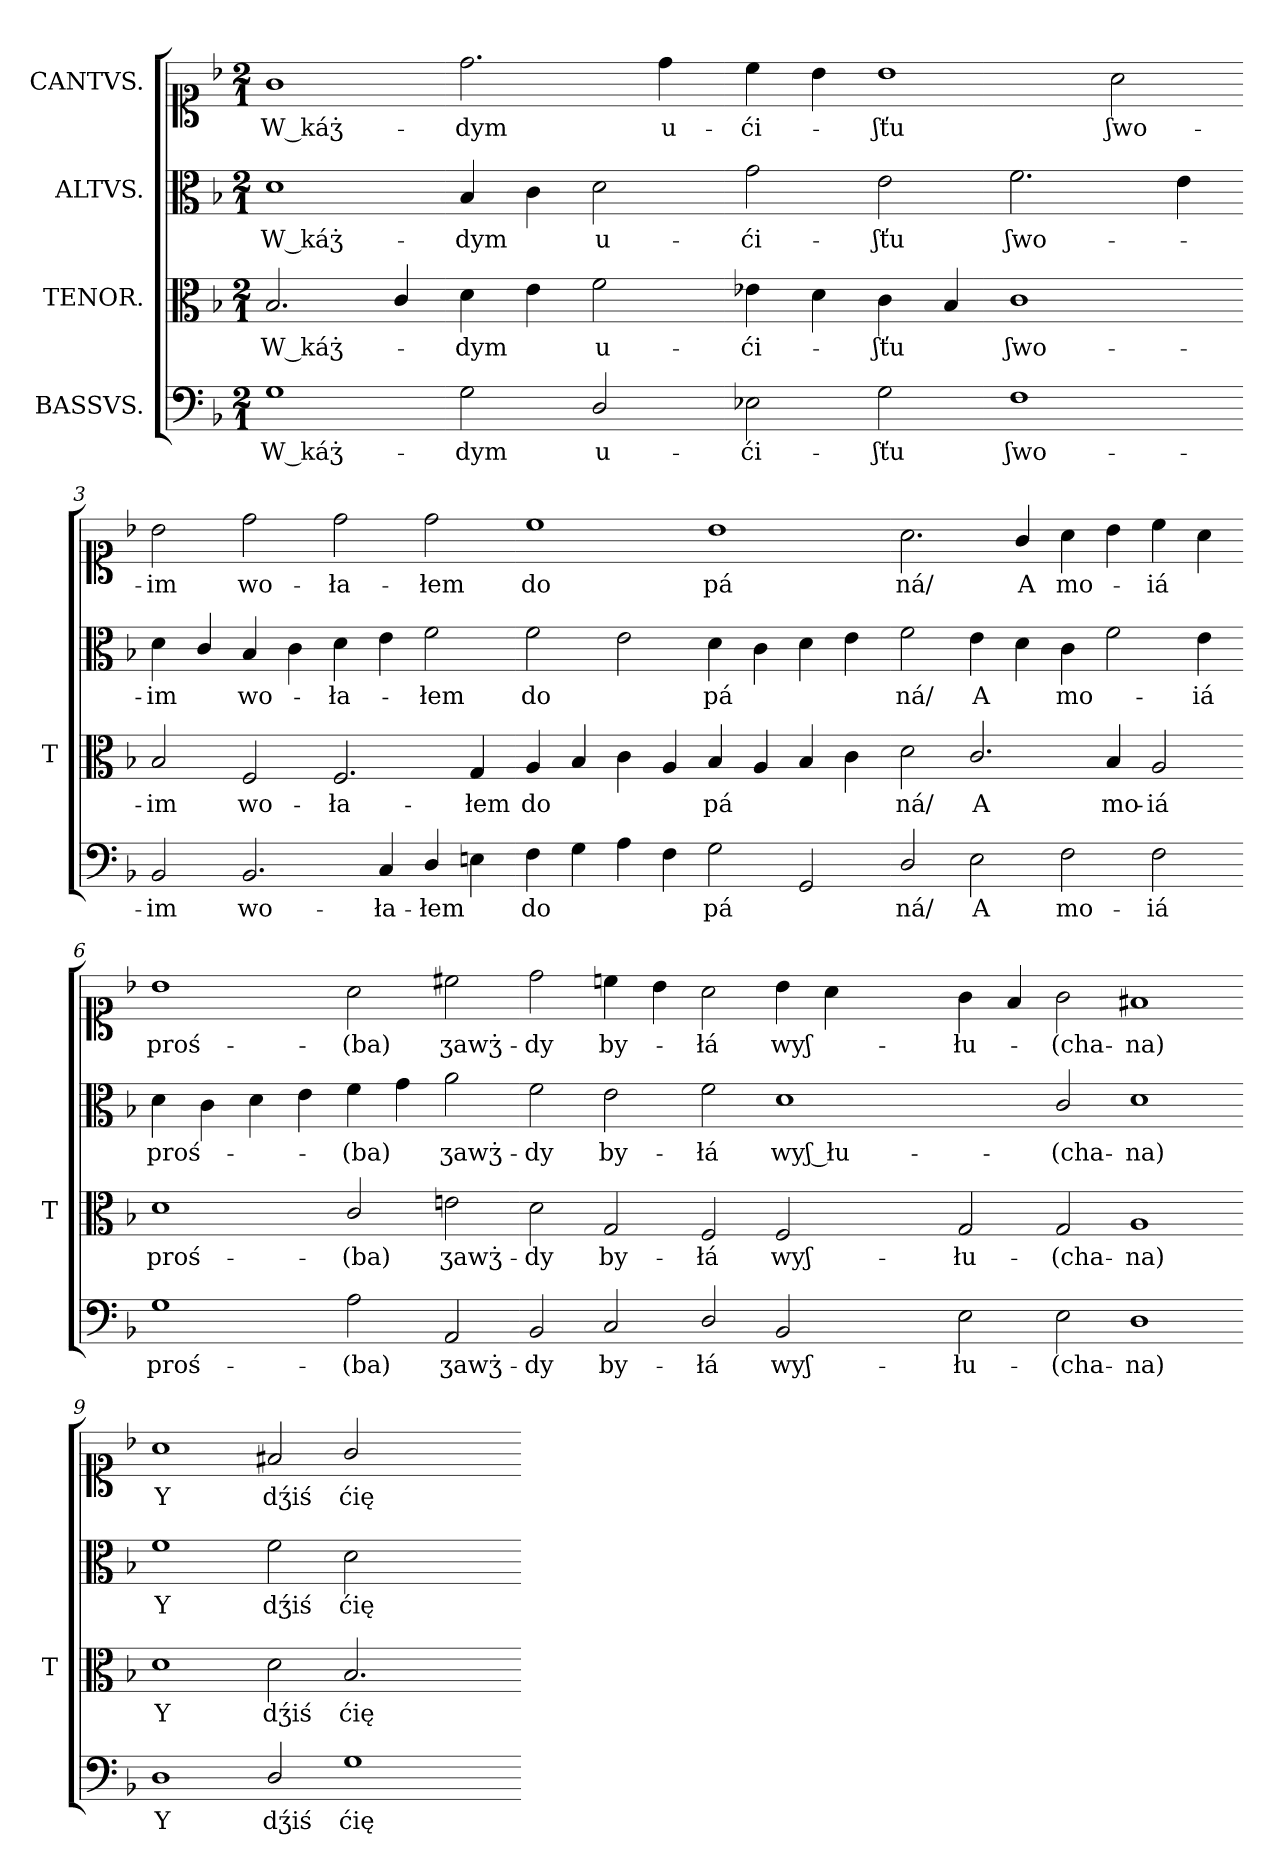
**kern	**text	**kern	**text	**kern	**text	**kern	**text
*part4	*part4	*part3	*part3	*part2	*part2	*part1	*part1
*staff4	*staff4	*staff3	*staff3	*staff2	*staff2	*staff1	*staff1
*I"BASSVS.	*	*I"TENOR.	*	*I"ALTVS.	*	*I"CANTVS.	*
*	*	*I'T	*	*	*	*	*
*clefF4	*	*clefC3	*	*clefC3	*	*clefC1	*
*k[b-]	*	*k[b-]	*	*k[b-]	*	*k[b-]	*
*M2/1	*	*M2/1	*	*M2/1	*	*M2/1	*
*MM300	*	*MM300	*	*MM300	*	*MM300	*
=1	=1	=1	=1	=1	=1	=1	=1
1G	W_káʒ̇-	2.B-	W_káʒ̇-	1d	W_káʒ̇-	1g	W_káʒ̇-
.	.	4c/	.	.	.	.	.
2G	-dym	4d	-dym	4B-	-dym	2.dd	-dym
.	.	4e	.	4c	.	.	.
2D/	u-	2f	u-	2d	u-	.	.
.	.	.	.	.	.	4dd	u-
=2-	=2-	=2-	=2-	=2-	=2-	=2-	=2-
2E-X	-ći-	4e-X	-ći-	2g	-ći-	4cc	-ći-
.	.	4d	.	.	.	4b-	.
2G	-ʃťu	4c	-ʃťu	2e	-ʃťu	1b-	-ʃťu
.	.	4B-	.	.	.	.	.
1F	ʃwo-	1c	ʃwo-	2.f	ʃwo-	.	.
.	.	.	.	.	.	2a	ʃwo-
.	.	.	.	4e	.	.	.
=3-	=3-	=3-	=3-	=3-	=3-	=3-	=3-
2BB-	-im	2B-	-im	4d	-im	2b-	-im
.	.	.	.	4c/	.	.	.
2.BB-	wo-	2F	wo-	4B-/	wo-	2dd	wo-
.	.	.	.	4c\	.	.	.
.	.	2.F	-ła-	4d	-ła-	2dd	-ła-
4C	-ła-	.	.	4e	.	.	.
4D/	-łem	.	.	2f	-łem	2dd	-łem
4En\	.	4G	-łem	.	.	.	.
=4-	=4-	=4-	=4-	=4-	=4-	=4-	=4-
4F	do	4A	do	2f	do	1cc	do
4G	.	4B-	.	.	.	.	.
4A	.	4c	.	2e	.	.	.
4F	.	4A	.	.	.	.	.
2G	pá	4B-	pá	4d	pá	1b-	pá
.	.	4A	.	4c	.	.	.
2GG	.	4B-	.	4d	.	.	.
.	.	4c	.	4e	.	.	.
=5-	=5-	=5-	=5-	=5-	=5-	=5-	=5-
2D/	-ná/	2d	-ná/	2f	-ná/	2.a	-ná/
2E	A	2.c/	A	4e	A	.	.
.	.	.	.	4d	.	4g/	A
2F	mo-	.	.	4c	mo-	4a	mo-
.	.	4B-	mo-	2f	.	4b-	.
2F	-iá	2A	-iá	.	.	4cc	-iá
.	.	.	.	4e	-iá	4a	.
=6-	=6-	=6-	=6-	=6-	=6-	=6-	=6-
1G	proś-	1d	proś-	4d	proś-	1b-	proś-
.	.	.	.	4c	.	.	.
.	.	.	.	4d	.	.	.
.	.	.	.	4e	.	.	.
2A	-(ba)	2c/	-(ba)	4f	-(ba)	2a	-(ba)
.	.	.	.	4g	.	.	.
2AA	ӡawʒ̇-	2en	ӡawʒ̇-	2a	ӡawʒ̇-	2cc#X	ӡawʒ̇-
=7-	=7-	=7-	=7-	=7-	=7-	=7-	=7-
2BB-	-dy	2d	-dy	2f	-dy	2dd	-dy
2C	by-	2G	by-	2e	by-	4ccn	by-
.	.	.	.	.	.	4b-	.
2D/	-łá	2F	-łá	2f	-łá	2a	-łá
2BB-	wyʃ-	2F	wyʃ-	1d	wyʃ_łu-	4b-	wyʃ-
.	.	.	.	.	.	4a	.
2ryy	.	2ryy	.	.	.	2ryy	.
=8-	=8-	=8-	=8-	=8-	=8-	=8-	=8-
2E	-łu-	2G	-łu-	2ryy	.	4g	-łu-
.	.	.	.	.	.	4f	.
2E	-(cha-	2G	-(cha-	2c/	-(cha-	2g	-(cha-
1D	-na)	1A	-na)	1d	-na)	1f#X	-na)
=9-	=9-	=9-	=9-	=9-	=9-	=9-	=9-
1D	Y	1d	Y	1f	Y	1a	Y
2D/	dʒ́iś	2d	dʒ́iś	2f	dʒ́iś	2f#X	dʒ́iś
1G	ćię	2.B-	ćię	2d	ćię	2g/	ćię
.	.	.	.	2ryy	.	2ryy	.
.	.	4ryy	.	.	.	.	.
=-	=-	=-	=-	=-	=-	=-	=-
*-	*-	*-	*-	*-	*-	*-	*-
